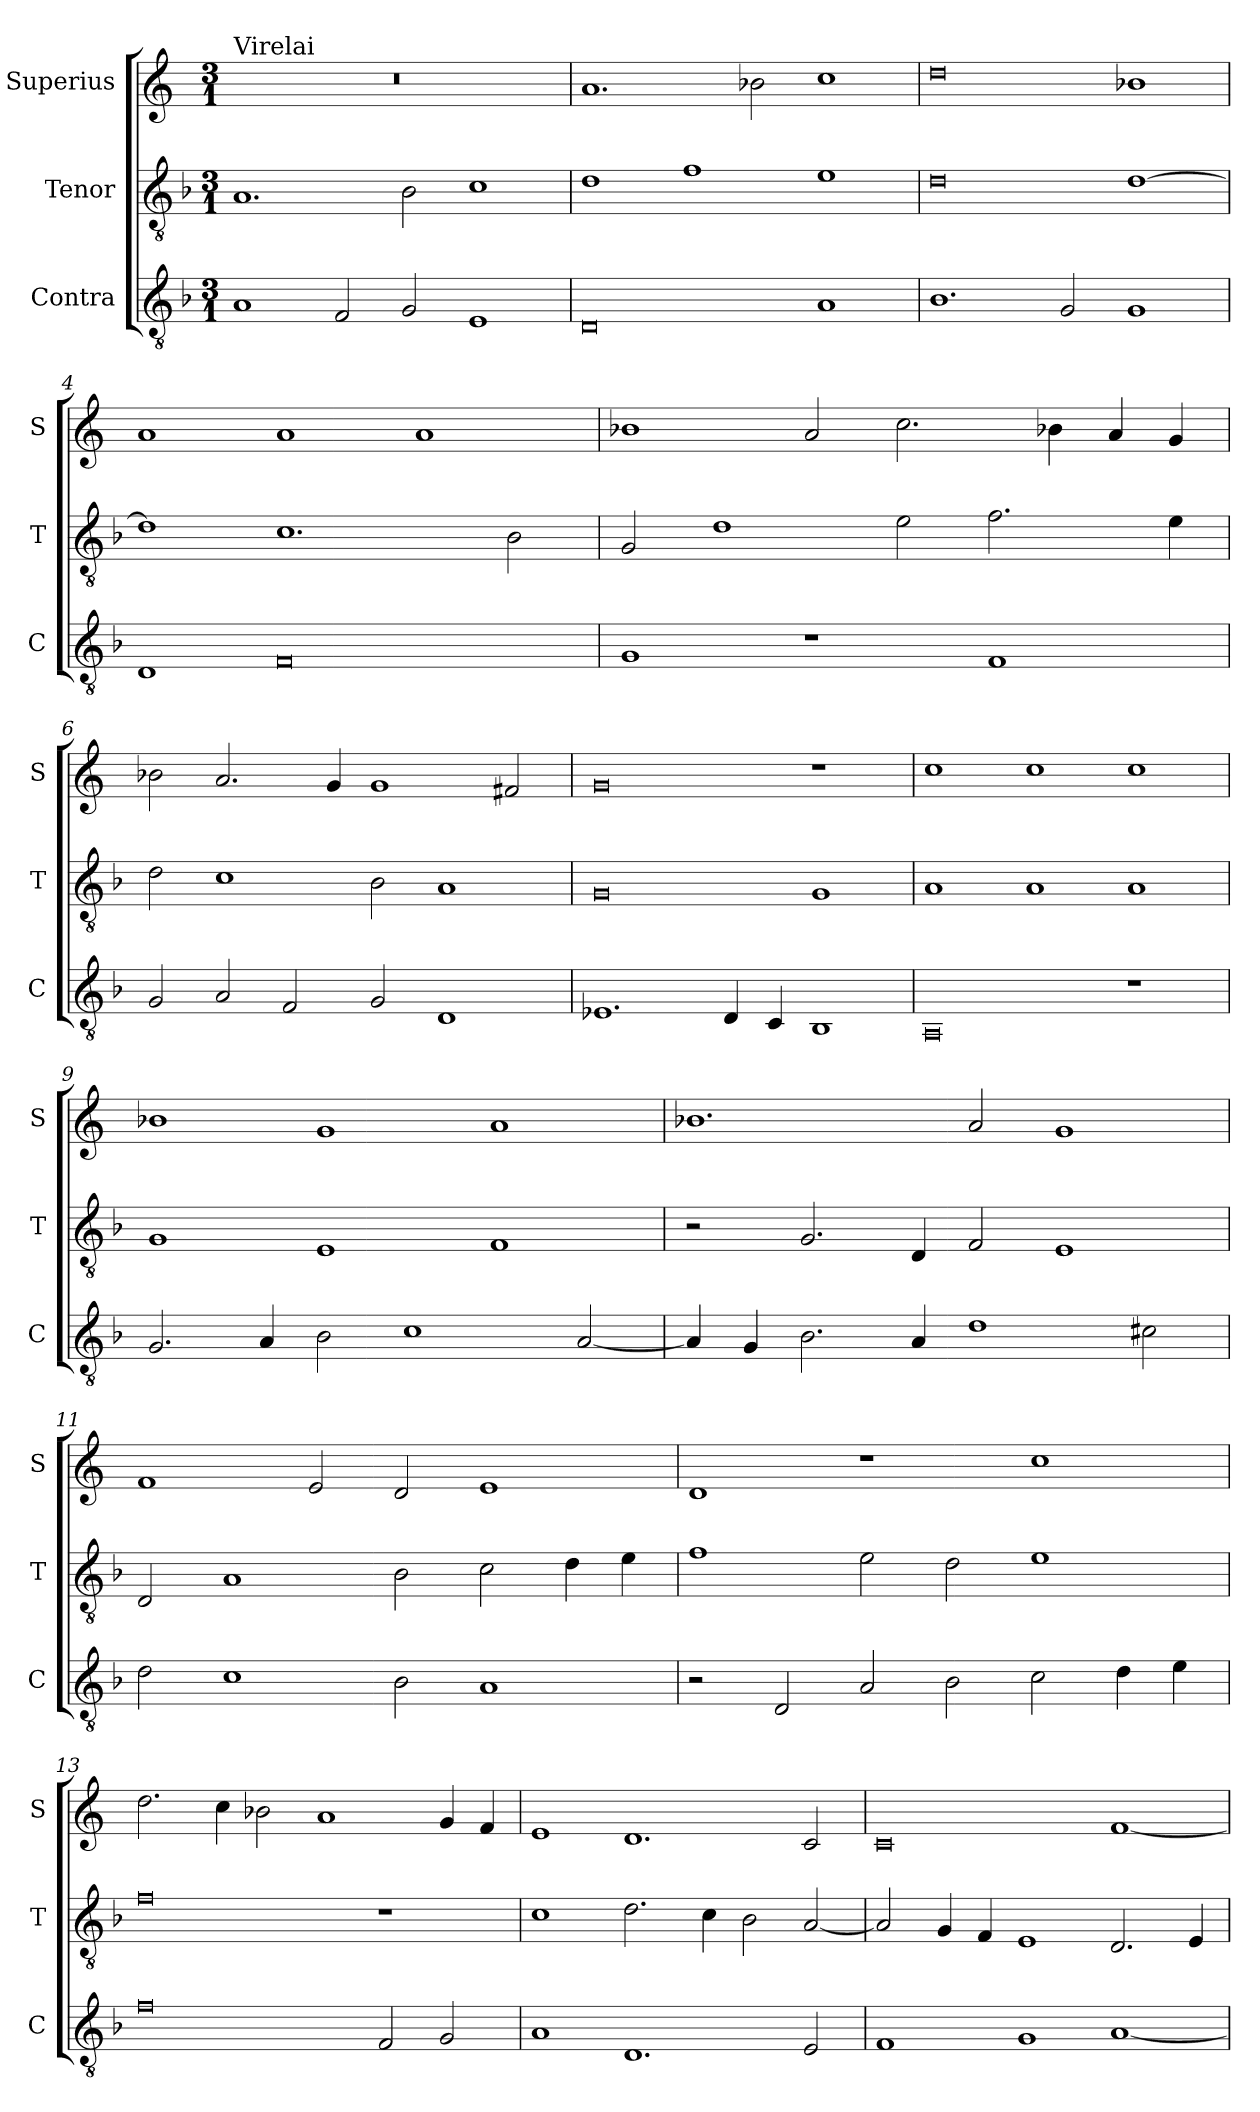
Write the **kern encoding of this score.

**kern	**kern	**kern
*part3	*part2	*part1
*staff3	*staff2	*staff1
*I"Contra	*I"Tenor	*I"Superius
*I'C	*I'T	*I'S
*clefGv2	*clefGv2	*clefG2
*k[b-]	*k[b-]	*k[]
*M3/1	*M3/1	*M3/1
=1	=1	=1
!	!	!LO:TX:a:t=Virelai
1A	1.A	0.r
2F/	.	.
2G/	2B-\	.
1E	1c	.
=2	=2	=2
0D	1d	1.a
.	1f	.
.	.	2b-X\
1A	1e	1cc
=3	=3	=3
1.B-	0d	0dd
2G/	.	.
1G	[1d	1b-X
=4	=4	=4
1D	1d]	1a
0F	1.c	1a
.	.	1a
.	2B-\	.
=5	=5	=5
1G	2G/	1b-X
.	1d	.
1r	.	2a/
.	2e\	2.cc\
1F	2.f\	.
.	.	4b-X\
.	.	4a/
.	4e\	4g/
=6	=6	=6
2G/	2d\	2b-X\
2A/	1c	2.a/
2F/	.	.
.	.	4g/
2G/	2B-\	1g
1D	1A	.
.	.	2f#X/
=7	=7	=7
1.E-X	0G	0g
4D/	.	.
4C/	.	.
1BB-	1G	1r
=8	=8	=8
0AA	1A	1cc
.	1A	1cc
1r	1A	1cc
=9	=9	=9
2.G/	1G	1b-X
4A/	.	.
2B-\	1E	1g
1c	.	.
.	1F	1a
[2A/	.	.
=10	=10	=10
4A/]	2r	1.b-X
4G/	.	.
2.B-\	2.G/	.
4A/	4D/	.
1d	2F/	2a/
.	1E	1g
2c#X\	.	.
=11	=11	=11
2d\	2D/	1f
1c	1A	.
.	.	2e/
2B-\	2B-\	2d/
1A	2c\	1e
.	4d\	.
.	4e\	.
=12	=12	=12
2r	1f	1d
2D/	.	.
2A/	2e\	1r
2B-\	2d\	.
2c\	1e	1cc
4d\	.	.
4e\	.	.
=13	=13	=13
0f	0f	2.dd\
.	.	4cc\
.	.	2b-X\
.	.	1a
2F/	1r	.
2G/	.	4g/
.	.	4f/
=14	=14	=14
1A	1c	1e
1.D	2.d\	1.d
.	4c\	.
.	2B-\	.
2E/	[2A/	2c/
=15	=15	=15
1F	2A/]	0c
.	4G/	.
.	4F/	.
1G	1E	.
[1A	2.D/	[1f
.	4E/	.
=	=	=
*-	*-	*-
